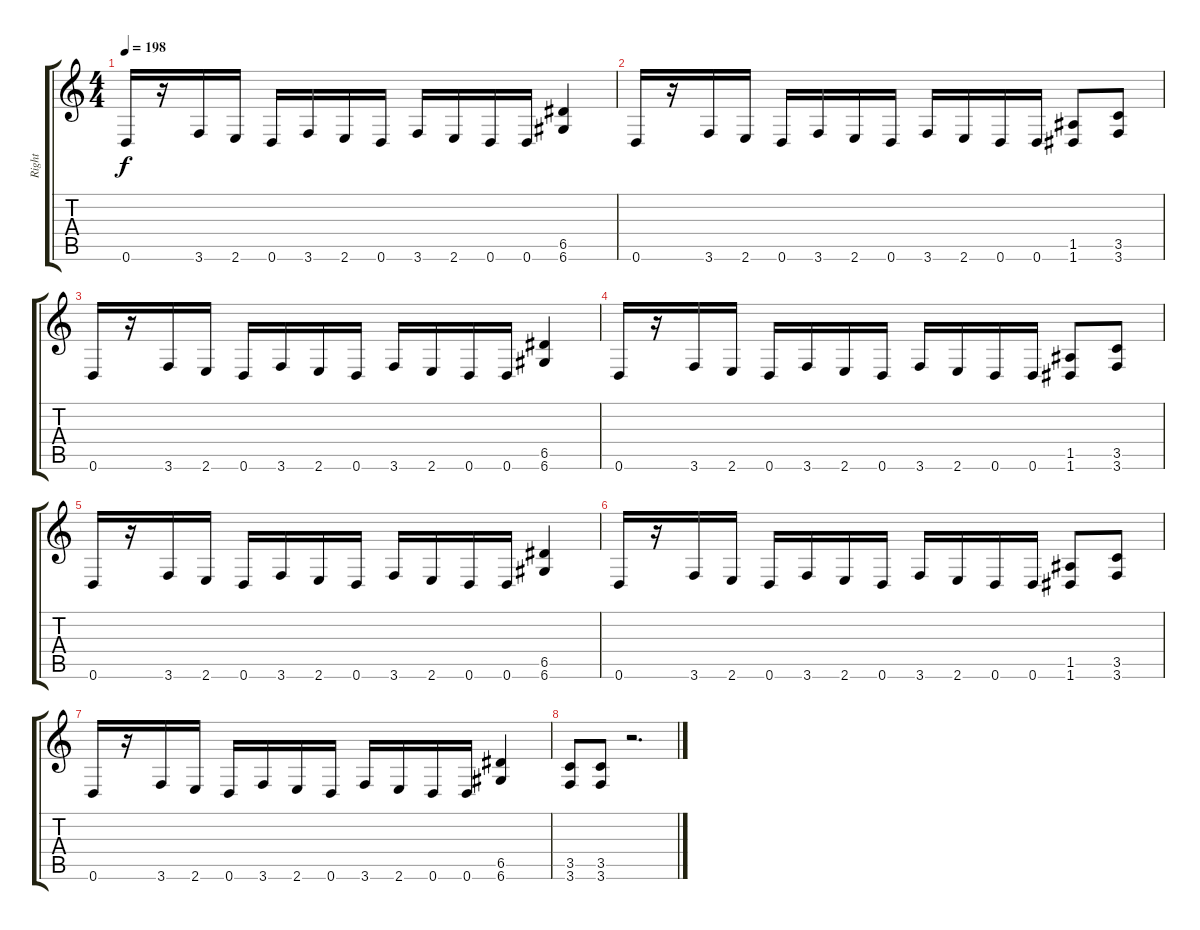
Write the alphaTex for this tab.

\track ("Right" "Right") {instrument distortionguitar}
\staff {score tabs}
\tuning (E4 B3 G3 D3 A2 D2) {hide}
\ts (4 4)
\tempo 198
\clef g2
\ks c
0.6.16{dy f} r.16 3.6.16 2.6.16 0.6.16 3.6.16 2.6.16 0.6.16 3.6.16 2.6.16 0.6.16 0.6.16 (6.5 6.6).4 |
0.6.16 r.16 3.6.16 2.6.16 0.6.16 3.6.16 2.6.16 0.6.16 3.6.16 2.6.16 0.6.16 0.6.16 (1.5 1.6).8 (3.5 3.6).8 |
0.6.16 r.16 3.6.16 2.6.16 0.6.16 3.6.16 2.6.16 0.6.16 3.6.16 2.6.16 0.6.16 0.6.16 (6.5 6.6).4 |
0.6.16 r.16 3.6.16 2.6.16 0.6.16 3.6.16 2.6.16 0.6.16 3.6.16 2.6.16 0.6.16 0.6.16 (1.5 1.6).8 (3.5 3.6).8 |
0.6.16 r.16 3.6.16 2.6.16 0.6.16 3.6.16 2.6.16 0.6.16 3.6.16 2.6.16 0.6.16 0.6.16 (6.5 6.6).4 |
0.6.16 r.16 3.6.16 2.6.16 0.6.16 3.6.16 2.6.16 0.6.16 3.6.16 2.6.16 0.6.16 0.6.16 (1.5 1.6).8 (3.5 3.6).8 |
0.6.16 r.16 3.6.16 2.6.16 0.6.16 3.6.16 2.6.16 0.6.16 3.6.16 2.6.16 0.6.16 0.6.16 (6.5 6.6).4 |
(3.5 3.6).8 (3.5 3.6).8 r.2{d}
